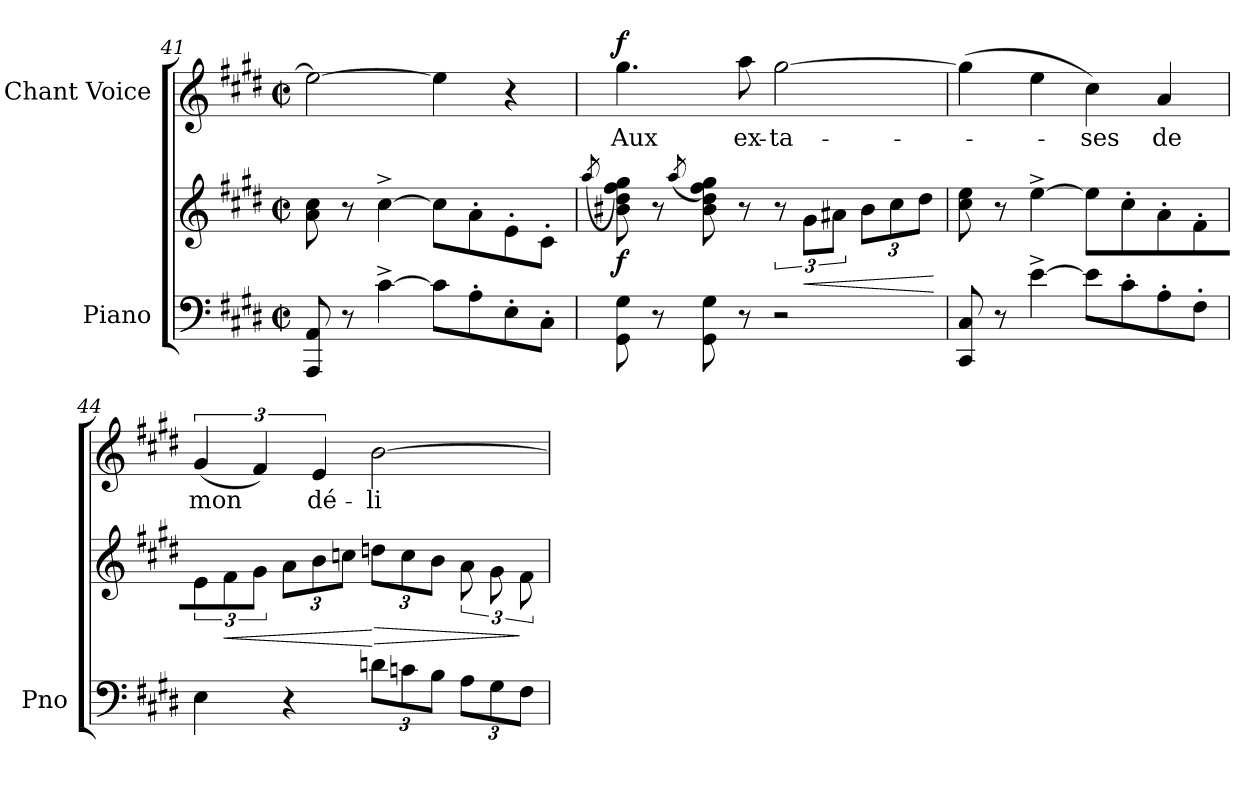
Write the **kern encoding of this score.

**kern	**kern	**dynam	**kern	**text	**dynam
*part2	*part2	*part2	*part1	*part1	*part1
*staff3	*staff2	*staff2/3	*staff1	*staff1	*staff1
*I"Piano	*	*	*I"Chant Voice	*	*
*I'Pno	*	*	*	*	*
*clefF4	*clefG2	*	*clefG2	*	*
*k[f#c#g#d#]	*k[f#c#g#d#]	*	*k[f#c#g#d#]	*	*
*M2/2	*M2/2	*	*M2/2	*	*
*met(c|)	*met(c|)	*	*met(c|)	*	*
=41	=41	=41	=41	=41	=41
8AAA/ 8AA/	8a\ 8cc#\	.	2ee\_	.	.
8r	8r	.	.	.	.
[4c#^\	[4cc#^\	.	.	.	.
8c#\L]	8cc#\L]	.	4ee\]	.	.
8A'\	8a'\	.	.	.	.
8E'\	8e'\	.	4r	.	.
8C#'\J	8c#'\J	.	.	.	.
=42	=42	=42	=42	=42	=42
.	(<8qaa/	.	.	.	.
!	!	!LO:DY:b	!	!	!LO:DY:a
8GG#\ 8G#\	8b#X\ 8dd#\ 8ff#\ 8gg#\)	f	4.gg#\	Aux	f
8r	8r	.	.	.	.
.	(<8qaa/	.	.	.	.
8GG#\ 8G#\	8b#\ 8dd#\ 8ff#\ 8gg#\)	.	.	.	.
8r	8r	.	8aa\	ex-	.
2r	12r	.	[2gg#\	-ta-	.
!	!	!LO:HP:b	!	!	!
.	12g#\L	<	.	.	.
.	12a#X\J	.	.	.	.
.	12b#\L	.	.	.	.
.	12cc#\	.	.	.	.
.	12dd#\J	.	.	.	.
.	.	[	.	.	.
=43	=43	=43	=43	=43	=43
8CC#/ 8C#/	8cc#\ 8ee\	.	(4gg#\]	.	.
8r	8r	.	.	.	.
[4e^\	[4ee^\	.	4ee\	.	.
8e\L]	8ee\L]	.	4cc#\)	-ses	.
8c#'\	8cc#'\	.	.	.	.
8A'\	8a'\	.	4a/	de	.
8F#'\J	8f#'\	.	.	.	.
=44	=44	=44	=44	=44	=44
4E\	12e\	.	(6g#/	mon	.
!	!	!LO:HP:b	!	!	!
.	12f#\	<	.	.	.
.	12g#\J	.	6f#/)	.	.
4r	12a\L	.	.	.	.
.	12b\	.	6e/	dé-	.
.	12ccn\J	.	.	.	.
!	!	!LO:HP:n=1:b	!	!	!
12dn\L	12ddn\L	[ >	[2b\	-li-	.
12cn\	12cc\	.	.	.	.
12B\J	12b\J	.	.	.	.
12A\L	12a\L	.	.	.	.
12G#\	12g#\	.	.	.	.
12F#\J	12f#\	]	.	.	.
=	=	=	=	=	=
*-	*-	*-	*-	*-	*-
